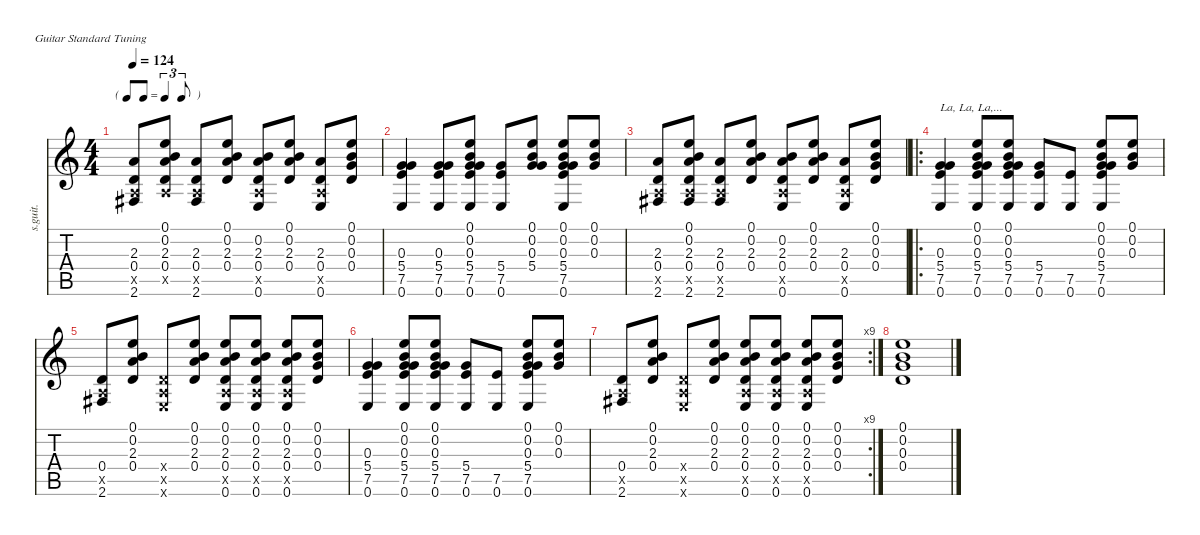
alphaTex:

\defaultSystemsLayout 4
\hideDynamics
\bracketExtendMode nobrackets
\track ("Guitarra 1" "s.guit.") {instrument acousticguitarsteel}
\staff {score tabs}
\tuning (E4 B3 G3 D3 A2 E2)
\ts (4 4)
\tf triplet8th
\tempo 124
\clef g2
\ks c
(2.3 0.4 0.5{x} 2.6{acc #}).8{dy f beam Up} (0.1 0.2 2.3 0.4 0.5{x}).8{beam Up} (2.3 0.4 0.5{x} 2.6{acc #}).8{beam Up} (0.1 0.2 2.3 0.4).8{beam Up} (0.2 2.3 0.4 0.5{x} 0.6).8{beam Up} (0.1 0.2 2.3 0.4).8{beam Up} (2.3 0.4 0.5{x} 0.6).8{beam Up} (0.1 0.2 0.3 0.4).8{beam Up} |
(0.3 5.4 7.5 0.6).4{beam Up} (0.3 5.4 7.5 0.6).8{beam Up} (0.1 0.2 0.3 5.4 7.5 0.6).8{beam Up} (5.4 7.5 0.6).8{beam Up} (0.1 0.2 0.3 5.4).8{beam Up} (0.1 0.2 0.3 5.4 7.5 0.6).8{beam Up} (0.1 0.2 0.3).8{beam Up} |
(2.3 0.4 0.5{x} 2.6{acc #}).8{beam Up} (0.1 0.2 2.3 0.4 0.5{x} 2.6{acc #}).8{beam Up} (2.3 0.4 0.5{x} 2.6{acc #}).8{beam Up} (0.1 0.2 2.3 0.4).8{beam Up} (0.2 2.3 0.4 0.5{x} 0.6).8{beam Up} (0.1 0.2 2.3 0.4).8{beam Up} (2.3 0.4 0.5{x} 0.6).8{beam Up} (0.1 0.2 0.3 0.4).8{beam Up} |
\ro
(0.3 5.4 7.5 0.6).4{txt "La, La, La,..." beam Up} (0.1 0.2 0.3 5.4 7.5 0.6).8{beam Up} (0.1 0.2 0.3 5.4 7.5 0.6).8{beam Up} (5.4 7.5 0.6).8{beam Up} (7.5 0.6).8{beam Up} (0.1 0.2 0.3 5.4 7.5 0.6).8{beam Up} (0.1 0.2 0.3).8{beam Up} |
(0.4 0.5{x} 2.6{acc #}).8{beam Up} (0.1 0.2 2.3 0.4).8{beam Up} (0.4{x} 0.5{x} 0.6{x}).8{beam Up} (0.1 0.2 2.3 0.4).8{beam Up} (0.1 0.2 2.3 0.4 0.5{x} 0.6).8{beam Up} (0.1 0.2 2.3 0.4 0.5{x} 0.6).8{beam Up} (0.1 0.2 2.3 0.4 0.5{x} 0.6).8{beam Up} (0.1 0.2 0.3 0.4).8{beam Up} |
(0.3 5.4 7.5 0.6).4{beam Up} (0.1 0.2 0.3 5.4 7.5 0.6).8{beam Up} (0.1 0.2 0.3 5.4 7.5 0.6).8{beam Up} (5.4 7.5 0.6).8{beam Up} (7.5 0.6).8{beam Up} (0.1 0.2 0.3 5.4 7.5 0.6).8{beam Up} (0.1 0.2 0.3).8{beam Up} |
\rc 9
(0.4 0.5{x} 2.6{acc #}).8{beam Up} (0.1 0.2 2.3 0.4).8{beam Up} (0.4{x} 0.5{x} 0.6{x}).8{beam Up} (0.1 0.2 2.3 0.4).8{beam Up} (0.1 0.2 2.3 0.4 0.5{x} 0.6).8{beam Up} (0.1 0.2 2.3 0.4 0.5{x} 0.6).8{beam Up} (0.1 0.2 2.3 0.4 0.5{x} 0.6).8{beam Up} (0.1 0.2 0.3 0.4).8{beam Up} |
(0.1 0.2 0.3 0.4).1{beam Up}
